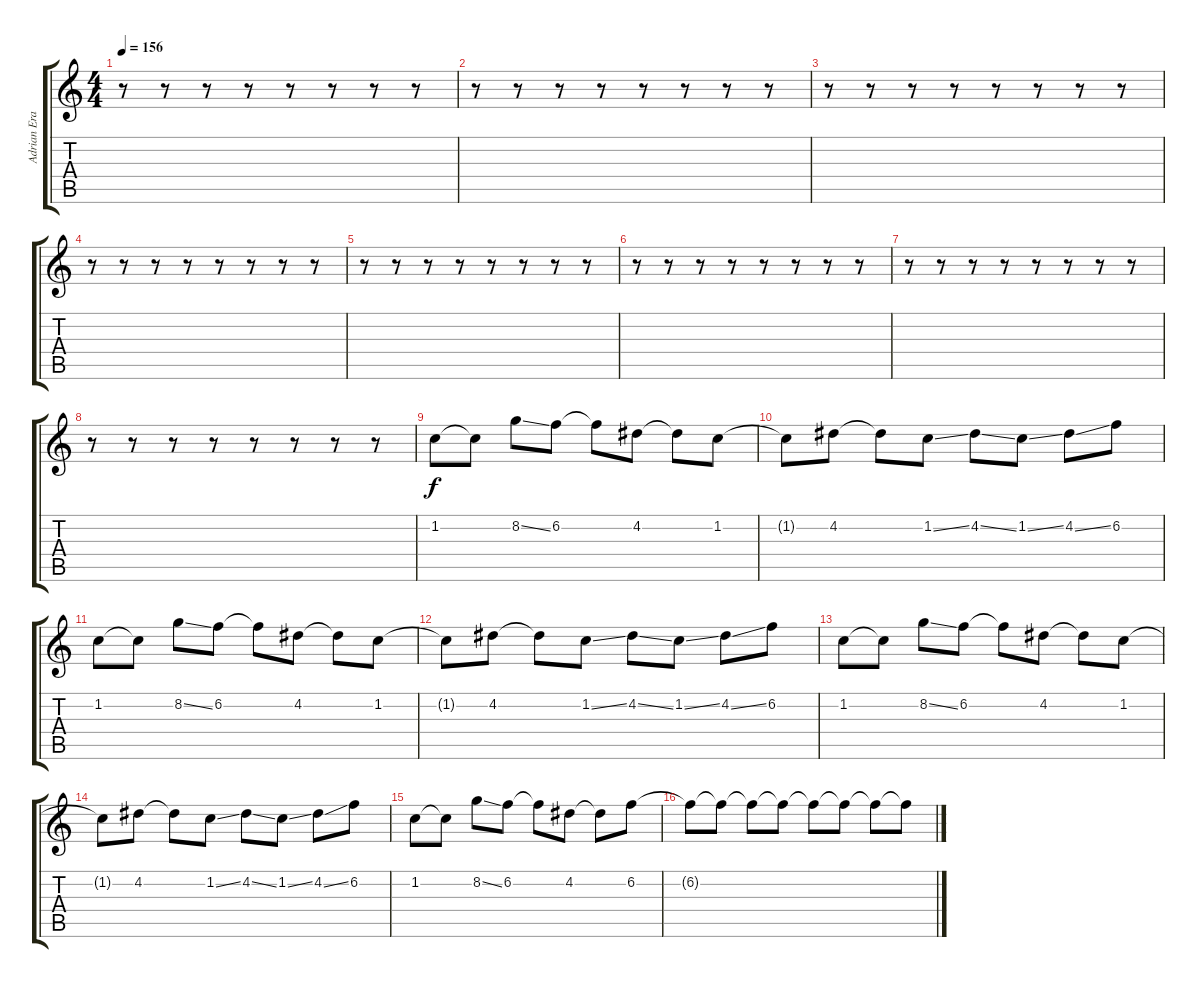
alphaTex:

\track ("Adrian Erasmus" "Adrian Era") {instrument overdrivenguitar}
\staff {score tabs}
\tuning (E4 B3 G3 D3 A2 E2) {hide}
\ts (4 4)
\tempo 156
\clef g2
\ks c
r.8{dy f} r.8 r.8 r.8 r.8 r.8 r.8 r.8 |
r.8 r.8 r.8 r.8 r.8 r.8 r.8 r.8 |
r.8 r.8 r.8 r.8 r.8 r.8 r.8 r.8 |
r.8 r.8 r.8 r.8 r.8 r.8 r.8 r.8 |
r.8 r.8 r.8 r.8 r.8 r.8 r.8 r.8 |
r.8 r.8 r.8 r.8 r.8 r.8 r.8 r.8 |
r.8 r.8 r.8 r.8 r.8 r.8 r.8 r.8 |
r.8 r.8 r.8 r.8 r.8 r.8 r.8 r.8 |
1.2.8 1.2{t}.8 8.2{ss}.8 6.2.8 6.2{t}.8 4.2.8 4.2{t}.8 1.2.8 |
1.2{t}.8 4.2.8 4.2{t}.8 1.2{ss}.8 4.2{ss}.8 1.2{ss}.8 4.2{ss}.8 6.2.8 |
1.2.8 1.2{t}.8 8.2{ss}.8 6.2.8 6.2{t}.8 4.2.8 4.2{t}.8 1.2.8 |
1.2{t}.8 4.2.8 4.2{t}.8 1.2{ss}.8 4.2{ss}.8 1.2{ss}.8 4.2{ss}.8 6.2.8 |
1.2.8 1.2{t}.8 8.2{ss}.8 6.2.8 6.2{t}.8 4.2.8 4.2{t}.8 1.2.8 |
1.2{t}.8 4.2.8 4.2{t}.8 1.2{ss}.8 4.2{ss}.8 1.2{ss}.8 4.2{ss}.8 6.2.8 |
1.2.8 1.2{t}.8 8.2{ss}.8 6.2.8 6.2{t}.8 4.2.8 4.2{t}.8 6.2.8 |
6.2{t}.8 6.2{t}.8 6.2{t}.8 6.2{t}.8 6.2{t}.8 6.2{t}.8 6.2{t}.8 6.2{t}.8
